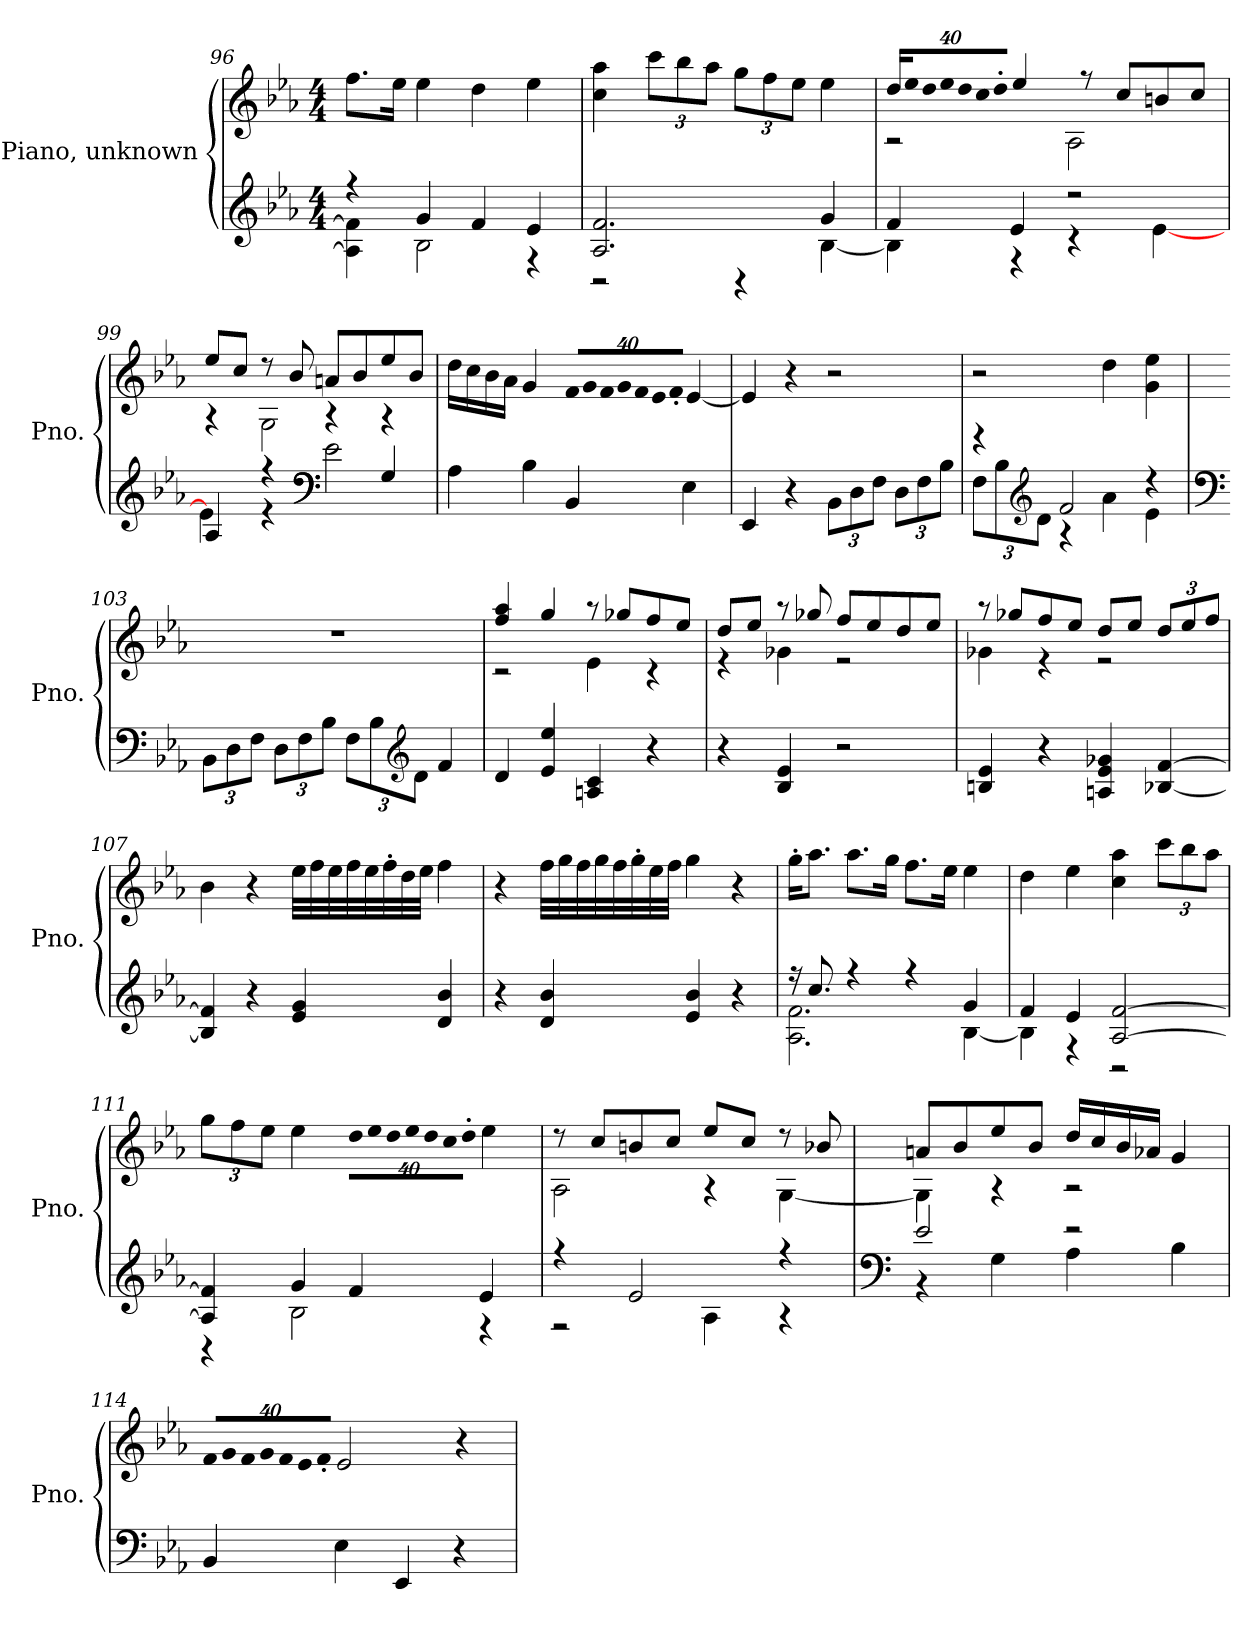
**kern	**kern
*part1	*part1
*staff2	*staff1
*I"Piano, unknown	*
*I'Pno.	*
*clefG2	*clefG2
*k[b-e-a-]	*k[b-e-a-]
*M4/4	*M4/4
=96	=96
*^	*
4r	4A-\] 4f\]	8.ff\L
.	.	16ee-\Jk
4g/	2B-\	4ee-\
4f/	.	4dd\
4e-/	4r	4ee-\
=97	=97	=97
2.A-/ 2.f/	2r	4cc\ 4aa-\
*	*	*Xbrackettup
.	.	12ccc\L
.	.	12bb-\
.	.	12aa-\J
.	4r	12gg\L
.	.	12ff\
.	.	12ee-\J
4g/	[4B-\	4ee-\
!!LO:LB:g=z
=98	=98	=98
!	!	!LO:N:vis=32
*	*	*^
4f/	4B-\]	640%23dd/LLL	2r
!	!	!LO:N:vis=32	!
.	.	640%23ee-/	.
!	!	!LO:N:vis=32	!
.	.	640%23dd/	.
!	!	!LO:N:vis=32	!
.	.	640%23ee-/	.
!	!	!LO:N:vis=32	!
.	.	640%23dd/	.
!	!	!LO:N:vis=32	!
.	.	640%23cc/	.
!	!	!LO:N:vis=32	!
.	.	640%23dd'/JJJ	.
4e-/	4r	.	.
.	.	4ee-/	.
2r	4r	.	2A-\
.	.	8r	.
.	.	8cc/L	.
.	[4e-\	.	.
.	.	8bn/	.
.	.	8cc/J	.
640ryy	640ryy	.	640ryy
=99	=99	=99	=99
4A-/	4e-\]	8ee-/L	4r
.	.	8cc/J	.
4r	4r	8r	2G\
.	.	8b-/	.
*clefF4	*	*	*
4r	2e-\	8an/L	.
.	.	8b-/	.
4G/	.	8ee-/	4r
.	.	8b-/J	.
*v	*v	*	*
*	*v	*v
=100	=100
4A-\	16dd\LL
.	16cc\
.	16b-\
.	16a-\JJ
4B-\	4g/
!	!LO:N:vis=32
4BB-/	640%23f/LLL
!	!LO:N:vis=32
.	640%23g/
!	!LO:N:vis=32
.	640%23f/
!	!LO:N:vis=32
.	640%23g/
!	!LO:N:vis=32
.	640%23f/
!	!LO:N:vis=32
.	640%23e-/
!	!LO:N:vis=32
.	640%23f'/JJJ
4E-\	.
.	[4e-/
640ryy	.
=101	=101
4EE-/	4e-/]
4r	4r
*Xbrackettup	*
12BB-\L	2r
12D\	.
12F\J	.
12D\L	.
12F\	.
12B-\J	.
!!LO:LB:g=z
=102	=102
*^	*
4r	12F\L	2r
.	12B-\	.
*clefG2	*	*
.	12d\J	.
2f/	4r	.
.	4a-\	4dd\
4r	4e-\	4g\ 4ee-\
*v	*v	*
=103	=103
*clefF4	*
12BB-\L	1r
12D\	.
12F\J	.
12D\L	.
12F\	.
12B-\J	.
12F\L	.
12B-\	.
*clefG2	*
12d\J	.
4f/	.
=104	=104
*	*^
4d/	4ff/ 4aa-/	2r
4e-/ 4ee-/	4gg/	.
4An/ 4c/	8r	4e-\
.	8gg-X/L	.
4r	8ff/	4r
.	8ee-/J	.
=105	=105	=105
4r	8dd/L	4r
.	8ee-/J	.
4B-/ 4e-/	8r	4g-X\
.	8gg-X/	.
2r	8ff/L	2r
.	8ee-/	.
.	8dd/	.
.	8ee-/J	.
!!LO:LB:g=z	!!
=106	=106	=106
4Bn/ 4e-/	8r	4g-X\
.	8gg-X/L	.
4r	8ff/	4r
.	8ee-/J	.
4An/ 4e-/ 4g-X/	8dd/L	2r
.	8ee-/J	.
[4B-X/ [4f/	12dd/L	.
.	12ee-/	.
.	12ff/J	.
*	*v	*v
=107	=107
4B-/] 4f/]	4b-\
4r	4r
4e-/ 4g/	32ee-\LLL
.	32ff\
.	32ee-\
.	32ff\
.	32ee-\
.	32ff'\
.	32dd\
.	32ee-\JJJ
4d/ 4b-/	4ff\
=108	=108
4r	4r
4d/ 4b-/	32ff\LLL
.	32gg\
.	32ff\
.	32gg\
.	32ff\
.	32gg'\
.	32ee-\
.	32ff\JJJ
4e-/ 4b-/	4gg\
4r	4r
=109	=109
*^	*
16r	2.A-\ 2.f\	16gg'\KL
8.cc/	.	8.aa-\J
4r	.	8.aa-\L
.	.	16gg\Jk
4r	.	8.ff\L
.	.	16ee-\Jk
4g/	[4B-\	4ee-\
!!LO:LB:g=z
=110	=110	=110
4f/	4B-\]	4dd\
4e-/	4r	4ee-\
[2A-/ [2f/	2r	4cc\ 4aa-\
.	.	12ccc\L
.	.	12bb-\
.	.	12aa-\J
=111	=111	=111
4A-/] 4f/]	4r	12gg\L
.	.	12ff\
.	.	12ee-\J
4g/	2B-\	4ee-\
!	!	!LO:N:vis=32
4f/	.	640%23dd\LLL
!	!	!LO:N:vis=32
.	.	640%23ee-\
!	!	!LO:N:vis=32
.	.	640%23dd\
!	!	!LO:N:vis=32
.	.	640%23ee-\
!	!	!LO:N:vis=32
.	.	640%23dd\
!	!	!LO:N:vis=32
.	.	640%23cc\
!	!	!LO:N:vis=32
.	.	640%23dd'\JJJ
4e-/	4r	.
.	.	4ee-\
640ryy	640ryy	.
=112	=112	=112
*	*	*^
4r	2r	8r	2A-\
.	.	8cc/L	.
2e-/	.	8bn/	.
.	.	8cc/J	.
.	4A-\	8ee-/L	4r
.	.	8cc/J	.
4r	4r	8r	[4G\
.	.	8b-X/	.
=113	=113	=113	=113
*clefF4	*	*	*
2e-/	4r	8an/L	4G\]
.	.	8b-/	.
.	4G\	8ee-/	4r
.	.	8b-/J	.
2r	4A-\	16dd/LL	2r
.	.	16cc/	.
.	.	16b-/	.
.	.	16a-X/JJ	.
.	4B-\	4g/	.
*	*	*v	*v
!!LO:PB:g=z
=114	=114	=114
!	!	!LO:N:vis=32
*v	*v	*
4BB-/	640%23f/LLL
!	!LO:N:vis=32
.	640%23g/
!	!LO:N:vis=32
.	640%23f/
!	!LO:N:vis=32
.	640%23g/
!	!LO:N:vis=32
.	640%23f/
!	!LO:N:vis=32
.	640%23e-/
!	!LO:N:vis=32
.	640%23f'/JJJ
4E-\	.
.	2e-/
4EE-/	.
4r	.
.	4r
640ryy	.
=	=
*-	*-
